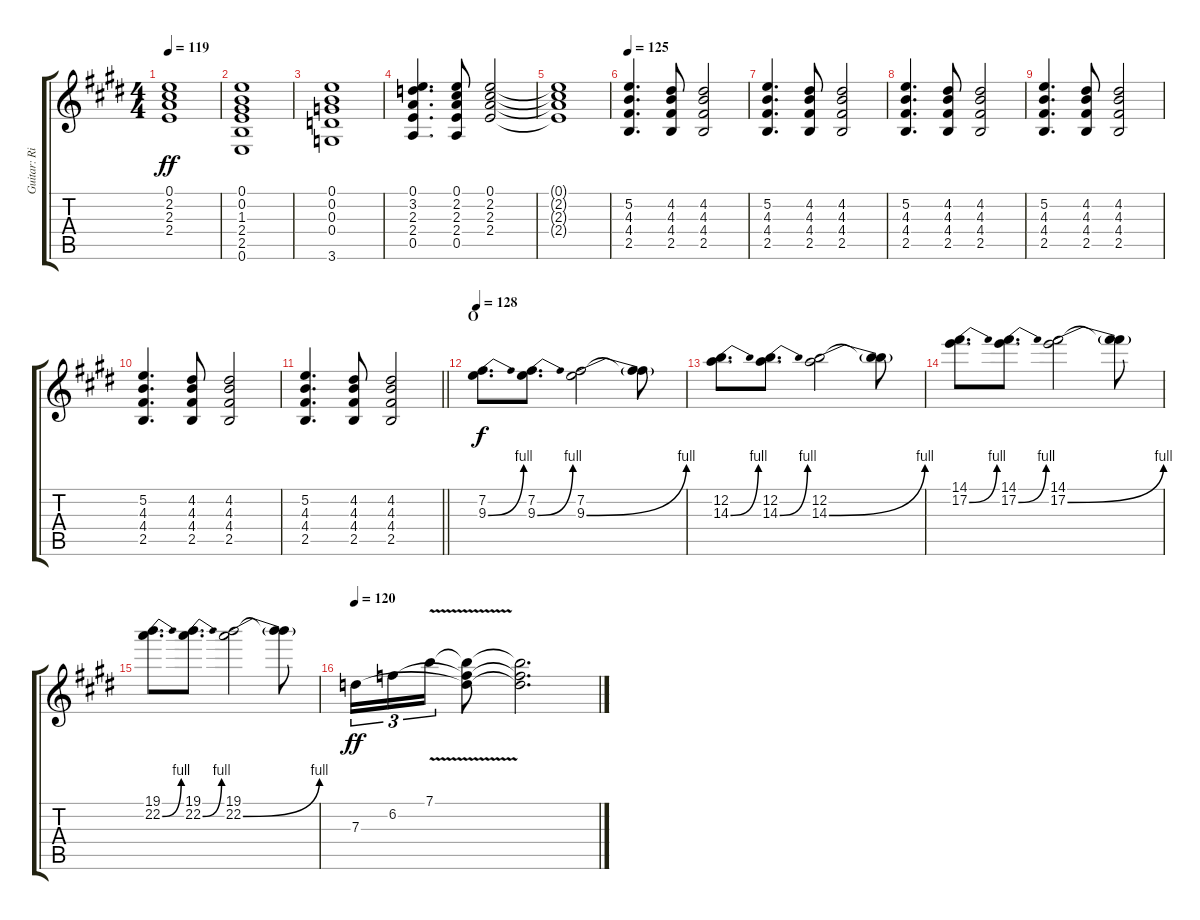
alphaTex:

\track ("Guitar: Rik" "Guitar: Ri") {instrument electricguitarclean}
\staff {score tabs}
\tuning (E4 B3 G3 D3 A2 E2) {hide}
\ts (4 4)
\tempo 119
\clef g2
\ks e
(0.1{t} 2.2{t} 2.3{t} 2.4{t}).1{dy ff} |
(0.1 0.2 1.3 2.4 2.5 0.6).1 |
(0.1 0.2 0.3 0.4 3.6).1 |
(0.1 3.2 2.3 2.4 0.5).4{d} (0.1 2.2 2.3 2.4 0.5).8 (0.1 2.2 2.3 2.4).2 |
(0.1{t} 2.2{t} 2.3{t} 2.4{t}).1 |
\tempo 125
(5.2 4.3 4.4 2.5).4{d} (4.2 4.3 4.4 2.5).8 (4.2 4.3 4.4 2.5).2 |
(5.2 4.3 4.4 2.5).4{d} (4.2 4.3 4.4 2.5).8 (4.2 4.3 4.4 2.5).2 |
(5.2 4.3 4.4 2.5).4{d} (4.2 4.3 4.4 2.5).8 (4.2 4.3 4.4 2.5).2 |
(5.2 4.3 4.4 2.5).4{d} (4.2 4.3 4.4 2.5).8 (4.2 4.3 4.4 2.5).2 |
(5.2 4.3 4.4 2.5).4{d} (4.2 4.3 4.4 2.5).8 (4.2 4.3 4.4 2.5).2 |
\barLineRight lightlight
(5.2 4.3 4.4 2.5).4{d} (4.2 4.3 4.4 2.5).8 (4.2 4.3 4.4 2.5).2 |
\section ("" "O")
\tempo 128
(7.2 9.3{be (bend 0 0 60 4)}).8{d dy f} (7.2 9.3{be (bend 0 0 60 4)}).8{d} (7.2 9.3{be (bend 0 0 60 4)}).2 (7.2{t} 9.3{t}).8 |
(12.2 14.3{be (bend 0 0 60 4)}).8{d} (12.2 14.3{be (bend 0 0 60 4)}).8{d} (12.2 14.3{be (bend 0 0 60 4)}).2 (12.2{t} 14.3{t}).8 |
(14.1 17.2{be (bend 0 0 60 4)}).8{d} (14.1 17.2{be (bend 0 0 60 4)}).8{d} (14.1 17.2{be (bend 0 0 60 4)}).2 (14.1{t} 17.2{t}).8 |
(19.1 22.2{be (bend 0 0 60 4)}).8{d} (19.1 22.2{be (bend 0 0 60 4)}).8{d} (19.1 22.2{be (bend 0 0 60 4)}).2 (19.1{t} 22.2{t}).8 |
\tempo 120
7.3.16{tu (3 2) dy ff} 6.2.16{tu (3 2)} 7.1{v}.16{tu (3 2)} (7.1{t} 6.2{t} 7.3{t}).8 (7.1{t} 6.2{t} 7.3{t}).2{d}
